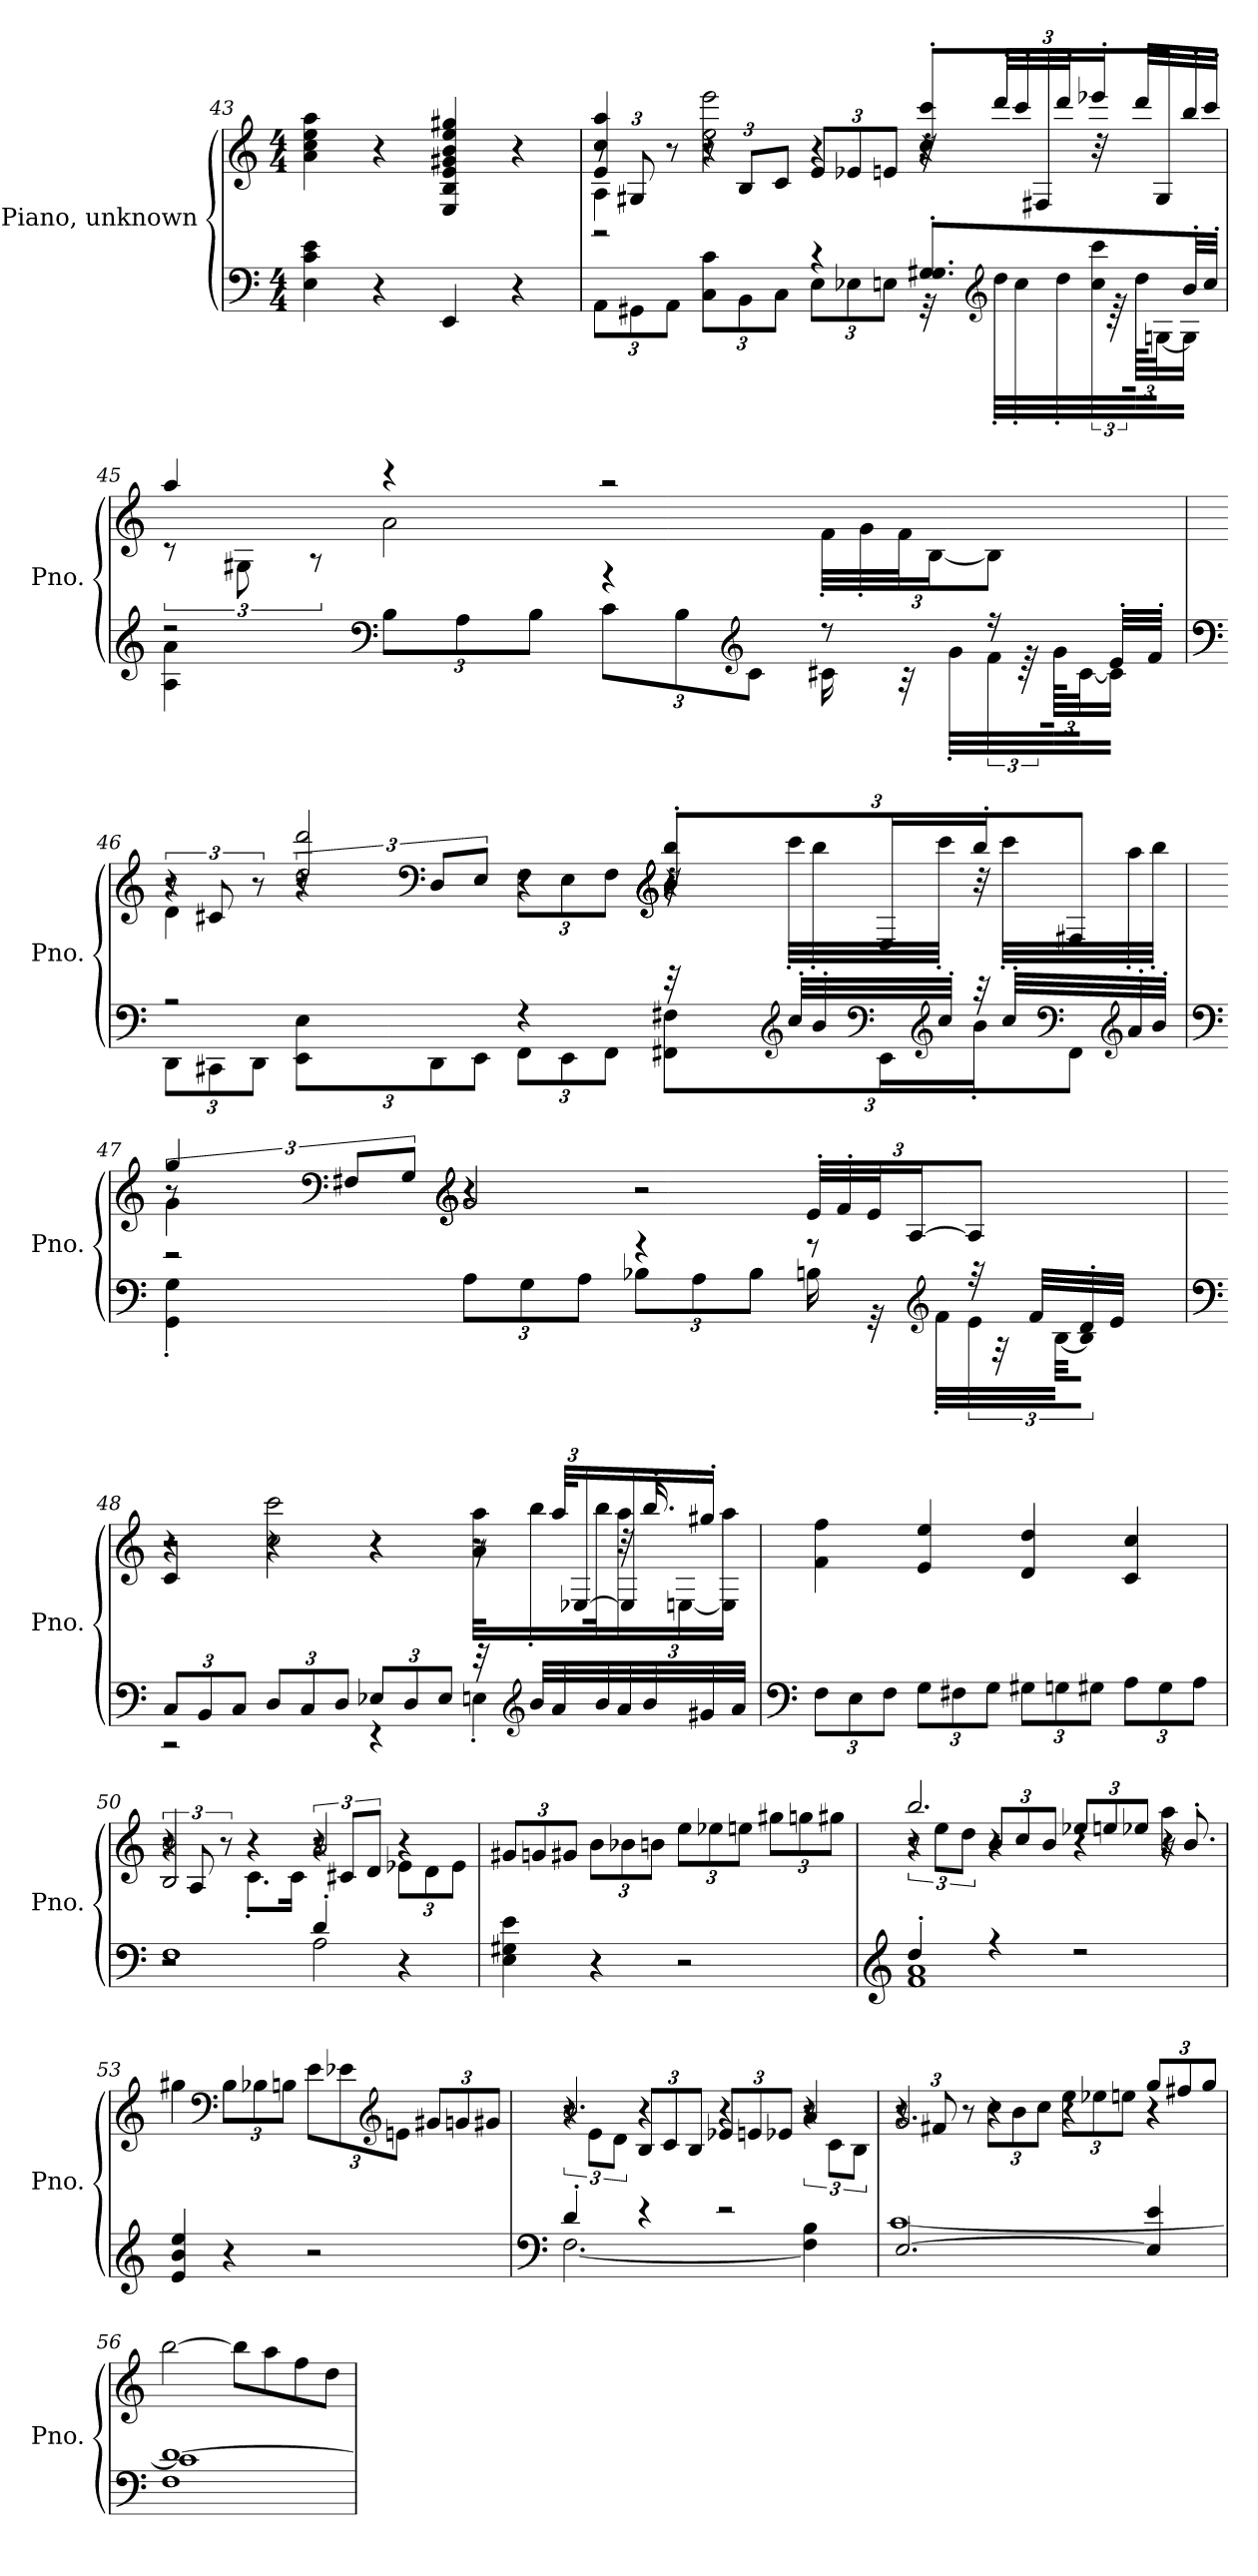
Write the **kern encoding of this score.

**kern	**kern
*part1	*part1
*staff2	*staff1
*I"Piano, unknown	*
*I'Pno.	*
!!LO:LB:g=z
*clefF4	*clefG2
*k[]	*k[]
*M4/4	*M4/4
=43	=43
4E\ 4c\ 4e\	4a\ 4cc\ 4ee\ 4aa\
4r	4r
4EE/	4E/ 4B/ 4e/ 4g#X/ 4b/ 4ee/ 4gg#X/
4r	4r
=44	=44
*^	*
*	*Xbrackettup	*
*	*	*^
*	*	*	*^
2r	12AA\L	4e/ 4cc/ 4aa/	4A\	12r
.	12GG#X\	.	.	12G#X/
.	12AA\J	.	.	12r
.	12C\ 12c\L	4r	2ee\ 2eee\	12r
.	12BB\	.	.	12B/L
.	12C\J	.	.	12c/J
*	*	*Xbrackettup	*	*
4r	12E\L	12e/L	.	4r
.	12E-X\	12e-X/	.	.
.	12En\J	12en/J	.	.
8.G/' 8.G#X/'L	32r	32r	4r	12cc/' 12ccc/'L
*clefG2	*	*	*	*
.	32dd'\LLL	32ddd'/LLL	.	.
.	32cc'\	32ccc'/	.	.
.	.	.	.	24F#X/L
.	32dd'\	32ddd'/JJJ	.	.
*	*brackettup	*	*	*
.	48cc\ 48ccc\JJJ	32r	.	24eee-X'/J
.	96r	.	.	.
.	96dd\KLLL	32ddd'/LLL	.	.
.	[48Gn\J	.	.	12G#/J
32b'/LL	16G\JJ]	32bb'/	.	.
32cc'/JJJ	.	32ccc'/JJJ	.	.
*	*	*	*v	*v
!!LO:LB:g=z
=45	=45	=45	=45
*	*	*	*brackettup
2r	4A\ 4a\	4aa/	12r
.	.	.	12G#X\
.	.	.	12r
*clefF4	*	*	*
*	*Xbrackettup	*	*
.	12B\L	4r	2a\
.	12A\	.	.
.	12B\J	.	.
4r	12c\L	2r	.
.	12B\	.	.
*clefG2	*	*	*
.	12c\J	.	.
8r	16c#X\	.	32f'\LLL
.	.	.	32g'\
*	*	*	*Xbrackettup
.	32r	.	48f\J
.	.	.	[24B\J
.	32g'\LLL	.	.
*	*brackettup	*	*
16r	48f\JJJ	.	8B\J]
.	96r	.	.
.	96g\KLLL	.	.
.	[48c#\J	.	.
32e'/LLL	16c#\JJ]	.	.
32f'/JJJ	.	.	.
*	*	*v	*v
!!LO:LB:g=z
=46	=46	=46
*clefF4	*	*
*	*	*^
*	*	*	*^
*	*Xbrackettup	*	*	*brackettup
2r	12DD\L	4r	4d\	12r
.	12CC#X\	.	.	12c#X/
.	12DD\J	.	.	12r
.	12EE\ 12E\L	2dd/ 2ddd/	4r	12r
*	*	*clefF4	*	*
.	12DD\	.	.	12D/L
.	12EE\J	.	.	12E/J
*	*	*	*Xbrackettup	*
4r	12FF\L	.	12F\L	4r
.	12EE\	.	12E\	.
.	12FF\J	.	12F\J	.
*	*	*clefG2	*	*
32r	12FF#X\ 12F#X\L	4r	32r	12b/' 12bb/'L
*clefG2	*	*	*	*
32cc'/LLL	.	.	32ccc'\LLL	.
32b'/	.	.	32bb'\	.
*clefF4	*	*	*	*
.	24EE\L	.	.	24E/L
*clefG2	*	*	*	*
32cc'/JJJ	.	.	32ccc'\JJJ	.
32r	24b'\J	.	32r	24bb'/J
32cc'/LLL	.	.	32ccc'\LLL	.
*clefF4	*	*	*	*
.	12FF#\J	.	.	12F#X/J
*clefG2	*	*	*	*
32a'/	.	.	32aa'\	.
32b'/JJJ	.	.	32bb'\JJJ	.
!!LO:PB:g=z	!!	!!
=47	=47	=47	=47	=47
*clefF4	*	*	*	*
*	*	*	*	*brackettup
2r	4GG\' 4G\'	4gg/	4g\	12r
*	*	*clefF4	*	*
.	.	.	.	12F#X/L
.	.	.	.	12G/J
*	*	*clefG2	*	*
.	12A\L	4r	4r	2g/
.	12G\	.	.	.
.	12A\J	.	.	.
4r	12B-X\L	2r	2r	.
.	12A\	.	.	.
.	12B-\J	.	.	.
8r	16Bn\	.	.	32e'/LLL
.	.	.	.	32f'/
*	*	*	*	*Xbrackettup
.	32r	.	.	48e/J
.	.	.	.	[24A/J
*clefG2	*	*	*	*
.	32f'\LLL	.	.	.
*	*brackettup	*	*	*
32r	48e\JJJ	.	.	8A/J]
.	48r	.	.	.
32f/LLL	.	.	.	.
.	[48B\KLL	.	.	.
32d'/	16B\JJ]	.	.	.
32e/JJJ	.	.	.	.
!!LO:LB:g=z	!!	!!
=48	=48	=48	=48	=48
*clefF4	*	*	*	*
*Xbrackettup	*	*	*	*
12C/L	2r	2r	4r	4c/
12BB/	.	.	.	.
12C/J	.	.	.	.
12D/L	.	.	2cc\ 2ccc\	4r
12C/	.	.	.	.
12D/J	.	.	.	.
12E-X/L	4r	4r	.	4r
12D/	.	.	.	.
12E-/J	.	.	.	.
32r	4En'\	8r	32a\ 32aa\KLL	16r
*clefG2	*	*	*	*
32b/LLL	.	.	16bb'\	.
32a/	.	.	.	48aa/KLL
.	.	.	.	[24E-X/
32b/	.	.	32bb\K	.
32a/	.	32r	24aa\	16E-/]
32b/	.	16.bb'/	.	.
.	.	.	[24En\	.
32g#X/	.	.	.	16gg#X'/JJ
.	.	.	24E\] 24aa\JJ	.
32a/JJJ	.	.	.	.
*v	*v	*	*	*
*	*v	*v	*v
=49	=49
*clefF4	*
12F\L	4f\ 4ff\
12E\	.
12F\J	.
12G\L	4e/ 4ee/
12F#X\	.
12G\J	.
12G#X\L	4d/ 4dd/
12Gn\	.
12G#X\J	.
12A\L	4c/ 4cc/
12G#\	.
12A\J	.
!!LO:LB:g=z
=50	=50
*^	*^
*	*^	*	*^
*	*	*	*	*	*brackettup
2r	2r	1F	2B/ 2b/	4r	12r
.	.	.	.	.	12A/
.	.	.	.	.	12r
.	.	.	.	8.c'\L	4r
.	.	.	.	16c\Jk	.
4d'/	2A\	.	2a/	4r	12r
.	.	.	.	.	12c#X/L
.	.	.	.	.	12d/J
*	*	*	*	*Xbrackettup	*
4r	.	.	.	12e-X\L	4r
.	.	.	.	12d\	.
.	.	.	.	12e-\J	.
*v	*v	*v	*	*	*
*	*v	*v	*v
=51	=51
4E\ 4G#X\ 4e\	12g#X/L
.	12gn/
.	12g#X/J
4r	12b\L
.	12b-X\
.	12bn\J
2r	12ee\L
.	12ee-X\
.	12een\J
.	12gg#X\L
.	12ggn\
.	12gg#X\J
!!LO:LB:g=z
=52	=52
*clefG2	*
*^	*^
*	*	*	*brackettup
*	*	*	*^
4dd'/	1f 1a	2.bb/	12r	4r
.	.	.	12ee\L	.
.	.	.	12dd\J	.
*	*	*	*	*Xbrackettup
4r	.	.	4r	12b/L
.	.	.	.	12cc/
.	.	.	.	12b/J
2r	.	.	4r	12ee-X/L
.	.	.	.	12een/
.	.	.	.	12ee-X/J
.	.	4r	4aa\	16r
.	.	.	.	8.b'/
*v	*v	*	*	*
*	*v	*v	*v
=53	=53
4e/ 4b/ 4ee/	4gg#X\
*	*clefF4
4r	12B\L
.	12B-X\
.	12Bn\J
2r	12e\L
.	12e-X\
*	*clefG2
.	12en\J
.	12g#X/L
.	12gn/
.	12g#X/J
!!LO:LB:g=z
=54	=54
*clefF4	*
*^	*^
*	*	*	*brackettup
*	*	*	*^
4d'/	[2.F\	2.b/	12r	4r
.	.	.	12e\L	.
.	.	.	12d\J	.
*	*	*	*	*Xbrackettup
4r	.	.	4r	12B/L
.	.	.	.	12c/
.	.	.	.	12B/J
2r	.	.	4r	12e-X/L
.	.	.	.	12en/
.	.	.	.	12e-X/J
*	*	*	*brackettup	*
.	4F\] 4B\	4a/	12r	4r
.	.	.	12c\L	.
.	.	.	12B\J	.
=55	=55	=55	=55	=55
[2.E/	[1c	12r	4r	2.g/
.	.	12f#X/	.	.
.	.	12r	.	.
*	*	*	*Xbrackettup	*
.	.	4r	12cc\L	.
.	.	.	12b\	.
.	.	.	12cc\J	.
.	.	4r	12ee\L	.
.	.	.	12ee-X\	.
.	.	.	12een\J	.
4E/] 4e/	.	12gg/L	4r	4r
.	.	12ff#X/	.	.
.	.	12gg/J	.	.
*	*	*v	*v	*v
=56	=56	=56
*	*^	*
[1d	1c]	1F	[2bb\
.	.	.	8bb\L]
.	.	.	8aa\
.	.	.	8ff\
.	.	.	8dd\J
*v	*v	*v	*
=	=
*-	*-
